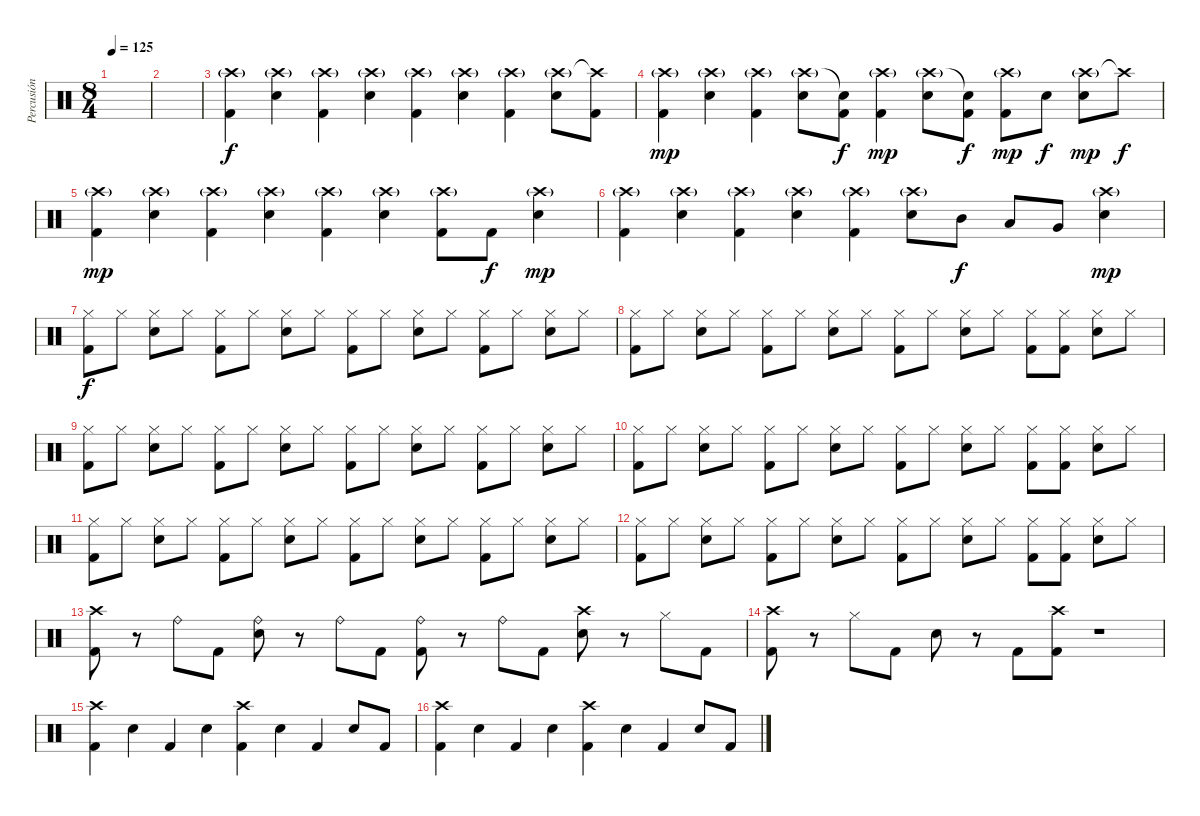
\track ("Percusión" "Percusión") {instrument percussion}
\staff {score}
\articulation defaults
\ts (8 4)
\tempo 125
\clef neutral
\ks c
|
|
("Crash high (hit)"{g} "Kick (hit) 2").4 ("Crash high (hit)"{g} "Snare (hit) 2").4 ("Crash high (hit)"{g} "Kick (hit) 2").4 ("Crash high (hit)"{g} "Snare (hit) 2").4 ("Crash high (hit)"{g} "Kick (hit) 2").4 ("Crash high (hit)"{g} "Snare (hit) 2").4 ("Crash high (hit)"{g} "Kick (hit) 2").4 ("Crash high (hit)"{g} "Snare (hit) 2").8 ("Crash high (hit)"{t} "Kick (hit) 2").8{dy f} |
("Crash high (hit)"{g} "Kick (hit) 2").4{dy mp} ("Crash high (hit)"{g} "Snare (hit) 2").4 ("Crash high (hit)"{g} "Kick (hit) 2").4 ("Crash high (hit)"{g} "Snare (hit) 2").8 ("Snare (hit)"{t} "Kick (hit) 2").8{dy f} ("Crash high (hit)"{g} "Kick (hit) 2").4{dy mp} ("Crash high (hit)"{g} "Snare (hit) 2").8 ("Snare (hit)"{t} "Kick (hit) 2").8{dy f} ("Crash high (hit)"{g} "Kick (hit) 2").8{dy mp} "Snare (hit) 2".8{dy f} ("Crash high (hit)"{g} "Snare (hit) 2").8{dy mp} "Crash high (hit)"{t}.8{dy f} |
("Crash high (hit)"{g} "Kick (hit) 2").4{dy mp} ("Crash high (hit)"{g} "Snare (hit) 2").4 ("Crash high (hit)"{g} "Kick (hit) 2").4 ("Crash high (hit)"{g} "Snare (hit) 2").4 ("Crash high (hit)"{g} "Kick (hit) 2").4 ("Crash high (hit)"{g} "Snare (hit) 2").4 ("Crash high (hit)"{g} "Kick (hit) 2").8 "Kick (hit) 2".8{dy f} ("Crash high (hit)"{g} "Snare (hit) 2").4{dy mp} |
("Crash high (hit)"{g} "Kick (hit) 2").4 ("Crash high (hit)"{g} "Snare (hit) 2").4 ("Crash high (hit)"{g} "Kick (hit) 2").4 ("Crash high (hit)"{g} "Snare (hit) 2").4 ("Crash high (hit)"{g} "Kick (hit) 2").4 ("Crash high (hit)"{g} "Snare (hit) 2").8 "Mid Tom (hit)".8{dy f} "Low Tom (hit)".8 "Very Low Tom (hit)".8 ("Crash high (hit)"{g} "Snare (hit) 2").4{dy mp} |
("Hi-Hat (closed)" "Kick (hit) 2").8{dy f} "Hi-Hat (closed)".8 ("Hi-Hat (closed)" "Snare (hit) 2").8 "Hi-Hat (closed)".8 ("Hi-Hat (closed)" "Kick (hit) 2").8 "Hi-Hat (closed)".8 ("Hi-Hat (closed)" "Snare (hit) 2").8 "Hi-Hat (closed)".8 ("Hi-Hat (closed)" "Kick (hit) 2").8 "Hi-Hat (closed)".8 ("Hi-Hat (closed)" "Snare (hit) 2").8 "Hi-Hat (closed)".8 ("Hi-Hat (closed)" "Kick (hit) 2").8 "Hi-Hat (closed)".8 ("Hi-Hat (closed)" "Snare (hit) 2").8 "Hi-Hat (closed)".8 |
("Hi-Hat (closed)" "Kick (hit) 2").8 "Hi-Hat (closed)".8 ("Hi-Hat (closed)" "Snare (hit) 2").8 "Hi-Hat (closed)".8 ("Hi-Hat (closed)" "Kick (hit) 2").8 "Hi-Hat (closed)".8 ("Hi-Hat (closed)" "Snare (hit) 2").8 "Hi-Hat (closed)".8 ("Hi-Hat (closed)" "Kick (hit) 2").8 "Hi-Hat (closed)".8 ("Hi-Hat (closed)" "Snare (hit) 2").8 "Hi-Hat (closed)".8 ("Hi-Hat (closed)" "Kick (hit) 2").8 ("Hi-Hat (closed)" "Kick (hit) 2").8 ("Hi-Hat (closed)" "Snare (hit) 2").8 "Hi-Hat (closed)".8 |
("Hi-Hat (closed)" "Kick (hit) 2").8 "Hi-Hat (closed)".8 ("Hi-Hat (closed)" "Snare (hit) 2").8 "Hi-Hat (closed)".8 ("Hi-Hat (closed)" "Kick (hit) 2").8 "Hi-Hat (closed)".8 ("Hi-Hat (closed)" "Snare (hit) 2").8 "Hi-Hat (closed)".8 ("Hi-Hat (closed)" "Kick (hit) 2").8 "Hi-Hat (closed)".8 ("Hi-Hat (closed)" "Snare (hit) 2").8 "Hi-Hat (closed)".8 ("Hi-Hat (closed)" "Kick (hit) 2").8 "Hi-Hat (closed)".8 ("Hi-Hat (closed)" "Snare (hit) 2").8 "Hi-Hat (closed)".8 |
("Hi-Hat (closed)" "Kick (hit) 2").8 "Hi-Hat (closed)".8 ("Hi-Hat (closed)" "Snare (hit) 2").8 "Hi-Hat (closed)".8 ("Hi-Hat (closed)" "Kick (hit) 2").8 "Hi-Hat (closed)".8 ("Hi-Hat (closed)" "Snare (hit) 2").8 "Hi-Hat (closed)".8 ("Hi-Hat (closed)" "Kick (hit) 2").8 "Hi-Hat (closed)".8 ("Hi-Hat (closed)" "Snare (hit) 2").8 "Hi-Hat (closed)".8 ("Hi-Hat (closed)" "Kick (hit) 2").8 ("Hi-Hat (closed)" "Kick (hit) 2").8 ("Hi-Hat (closed)" "Snare (hit) 2").8 "Hi-Hat (closed)".8 |
("Hi-Hat (closed)" "Kick (hit) 2").8 "Hi-Hat (closed)".8 ("Hi-Hat (closed)" "Snare (hit) 2").8 "Hi-Hat (closed)".8 ("Hi-Hat (closed)" "Kick (hit) 2").8 "Hi-Hat (closed)".8 ("Hi-Hat (closed)" "Snare (hit) 2").8 "Hi-Hat (closed)".8 ("Hi-Hat (closed)" "Kick (hit) 2").8 "Hi-Hat (closed)".8 ("Hi-Hat (closed)" "Snare (hit) 2").8 "Hi-Hat (closed)".8 ("Hi-Hat (closed)" "Kick (hit) 2").8 "Hi-Hat (closed)".8 ("Hi-Hat (closed)" "Snare (hit) 2").8 "Hi-Hat (closed)".8 |
("Hi-Hat (closed)" "Kick (hit) 2").8 "Hi-Hat (closed)".8 ("Hi-Hat (closed)" "Snare (hit) 2").8 "Hi-Hat (closed)".8 ("Hi-Hat (closed)" "Kick (hit) 2").8 "Hi-Hat (closed)".8 ("Hi-Hat (closed)" "Snare (hit) 2").8 "Hi-Hat (closed)".8 ("Hi-Hat (closed)" "Kick (hit) 2").8 "Hi-Hat (closed)".8 ("Hi-Hat (closed)" "Snare (hit) 2").8 "Hi-Hat (closed)".8 ("Hi-Hat (closed)" "Kick (hit) 2").8 ("Hi-Hat (closed)" "Kick (hit) 2").8 ("Hi-Hat (closed)" "Snare (hit) 2").8 "Hi-Hat (closed)".8 |
("Crash high (hit)" "Kick (hit) 2").8 r.8 "Ride (bell)".8 "Kick (hit) 2".8 ("Ride (bell)" "Snare (hit) 2").8 r.8 "Ride (bell)".8 "Kick (hit) 2".8 ("Ride (bell)" "Kick (hit) 2").8 r.8 "Ride (bell)".8 "Kick (hit) 2".8 ("Crash high (hit)" "Snare (hit) 2").8 r.8 "Hi-Hat (closed)".8 "Kick (hit) 2".8 |
("Crash high (hit)" "Kick (hit) 2").8 r.8 "Hi-Hat (closed)".8 "Kick (hit) 2".8 "Snare (hit) 2".8 r.8 "Kick (hit) 2".8 ("Crash high (hit)" "Kick (hit) 2").8 r.1 |
("Crash high (hit)" "Kick (hit) 2").4 "Snare (hit) 2".4 "Kick (hit) 2".4 "Snare (hit) 2".4 ("Crash high (hit)" "Kick (hit) 2").4 "Snare (hit) 2".4 "Kick (hit) 2".4 "Snare (hit) 2".8 "Kick (hit) 2".8 |
("Crash high (hit)" "Kick (hit) 2").4 "Snare (hit) 2".4 "Kick (hit) 2".4 "Snare (hit) 2".4 ("Crash high (hit)" "Kick (hit) 2").4 "Snare (hit) 2".4 "Kick (hit) 2".4 "Snare (hit) 2".8 "Kick (hit) 2".8
